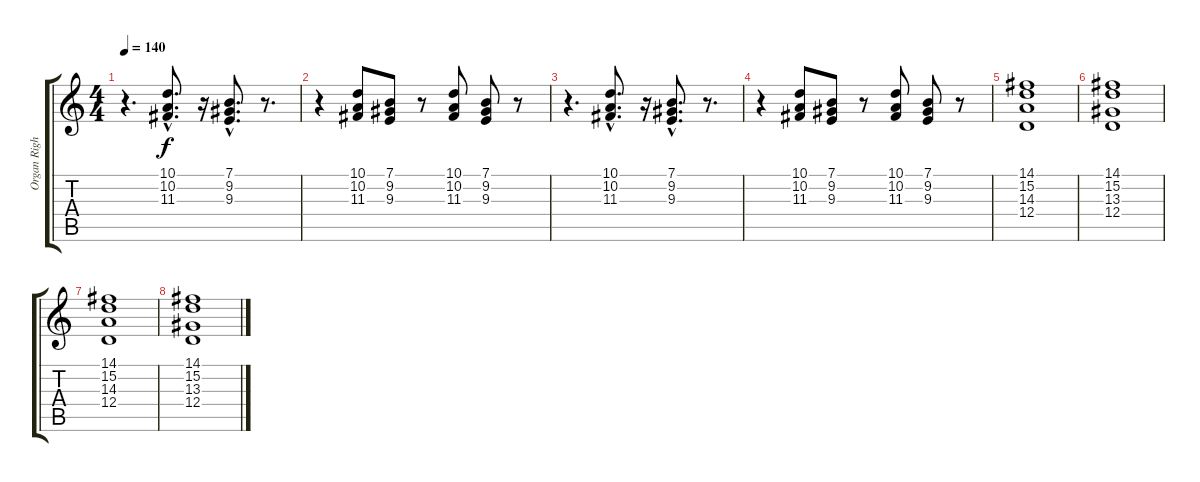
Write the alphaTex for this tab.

\track ("Organ Right" "Organ Righ") {instrument drawbarorgan}
\staff {score tabs}
\tuning (E4 B3 G3 D3 A2 E2) {hide}
\ts (4 4)
\tempo 140
\clef g2
\ks c
r.4{d dy f} (10.1{hac} 10.2{hac} 11.3{hac}).8{d} r.16 (7.1{hac} 9.2{hac} 9.3{hac}).8{d} r.8{d} |
r.4 (10.1 10.2 11.3).8 (7.1 9.2 9.3).8 r.8 (10.1 10.2 11.3).8 (7.1 9.2 9.3).8 r.8 |
r.4{d} (10.1{hac} 10.2{hac} 11.3{hac}).8{d} r.16 (7.1{hac} 9.2{hac} 9.3{hac}).8{d} r.8{d} |
r.4 (10.1 10.2 11.3).8 (7.1 9.2 9.3).8 r.8 (10.1 10.2 11.3).8 (7.1 9.2 9.3).8 r.8 |
(14.1 15.2 14.3 12.4).1 |
(14.1 15.2 13.3 12.4).1 |
(14.1 15.2 14.3 12.4).1 |
(14.1 15.2 13.3 12.4).1
